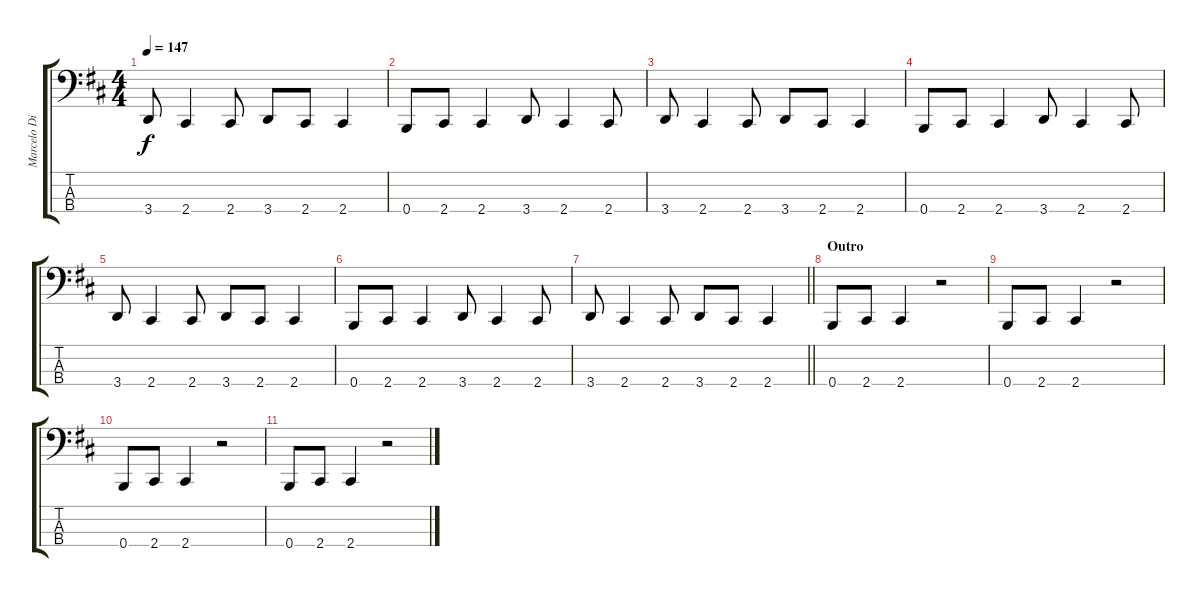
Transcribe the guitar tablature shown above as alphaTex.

\track ("Marcelo Dias (Bass)" "Marcelo Di") {instrument electricbasspick}
\staff {score tabs}
\tuning (D2 A1 E1 B0) {hide}
\ts (4 4)
\tempo 147
\clef f4
\ks d
3.4.8{dy f} 2.4.4 2.4.8 3.4.8 2.4.8 2.4.4 |
0.4.8 2.4.8 2.4.4 3.4.8 2.4.4 2.4.8 |
3.4.8 2.4.4 2.4.8 3.4.8 2.4.8 2.4.4 |
0.4.8 2.4.8 2.4.4 3.4.8 2.4.4 2.4.8 |
3.4.8 2.4.4 2.4.8 3.4.8 2.4.8 2.4.4 |
0.4.8 2.4.8 2.4.4 3.4.8 2.4.4 2.4.8 |
\barLineRight lightlight
3.4.8 2.4.4 2.4.8 3.4.8 2.4.8 2.4.4 |
\section ("" "Outro")
0.4.8 2.4.8 2.4.4 r.2 |
0.4.8 2.4.8 2.4.4 r.2 |
0.4.8 2.4.8 2.4.4 r.2 |
0.4.8 2.4.8 2.4.4 r.2
